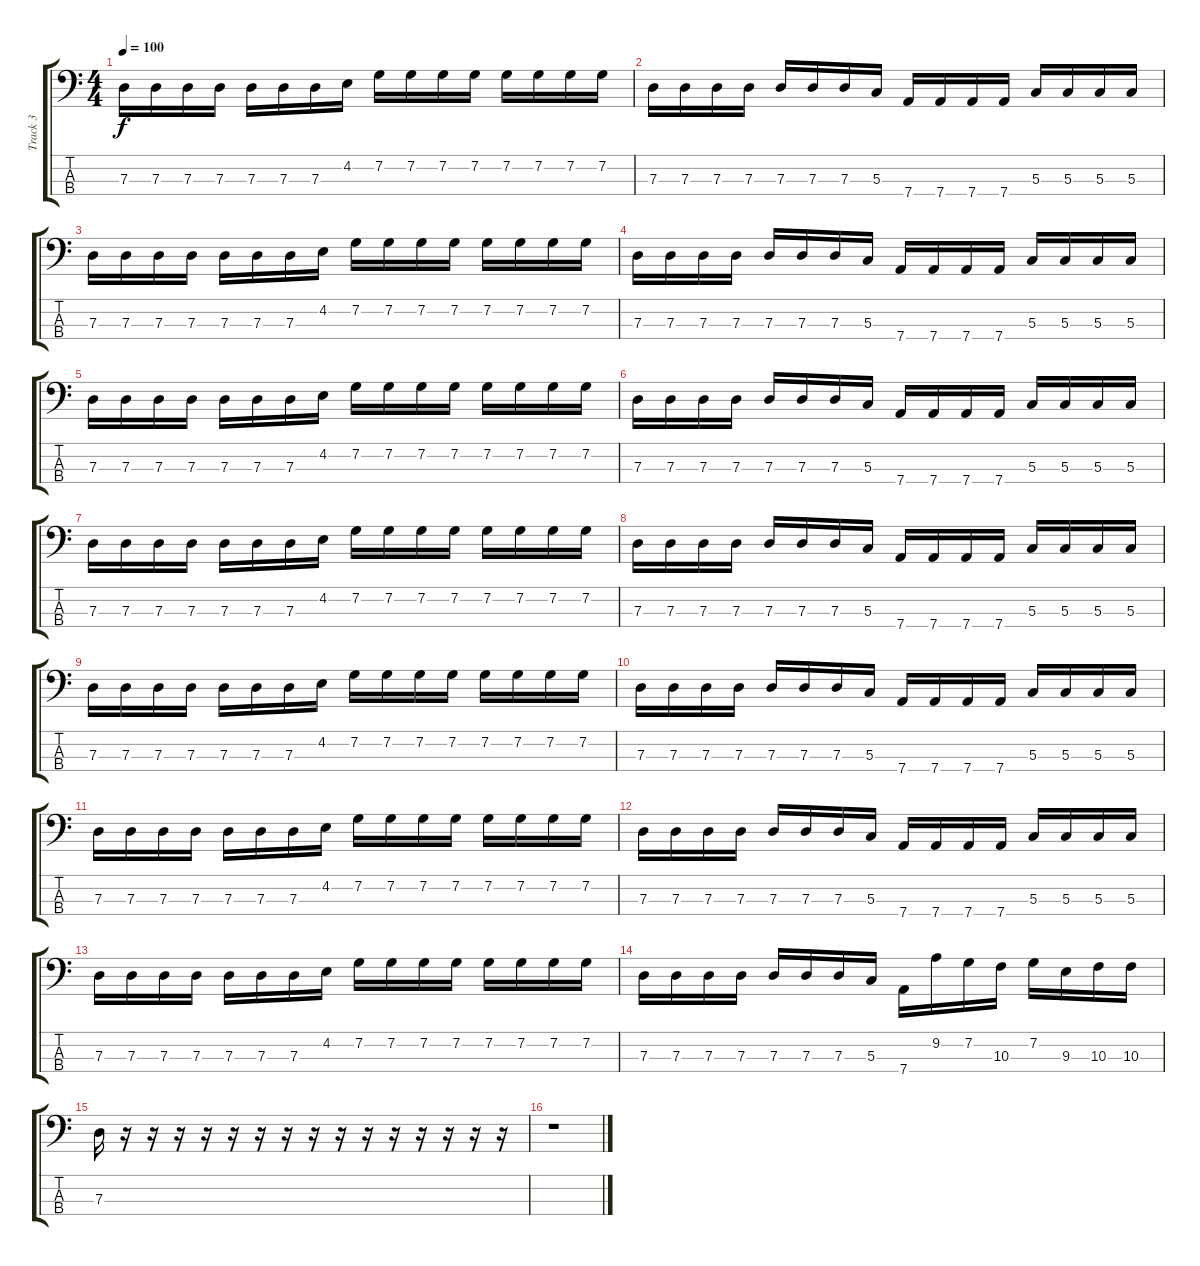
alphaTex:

\track ("Track 3" "Track 3") {instrument electricbassfinger}
\staff {score tabs}
\tuning (F2 C2 G1 D1) {hide}
\ts (4 4)
\tempo 100
\clef f4
\ks c
7.3.16{dy f} 7.3.16 7.3.16 7.3.16 7.3.16 7.3.16 7.3.16 4.2.16 7.2.16 7.2.16 7.2.16 7.2.16 7.2.16 7.2.16 7.2.16 7.2.16 |
7.3.16 7.3.16 7.3.16 7.3.16 7.3.16 7.3.16 7.3.16 5.3.16 7.4.16 7.4.16 7.4.16 7.4.16 5.3.16 5.3.16 5.3.16 5.3.16 |
7.3.16 7.3.16 7.3.16 7.3.16 7.3.16 7.3.16 7.3.16 4.2.16 7.2.16 7.2.16 7.2.16 7.2.16 7.2.16 7.2.16 7.2.16 7.2.16 |
7.3.16 7.3.16 7.3.16 7.3.16 7.3.16 7.3.16 7.3.16 5.3.16 7.4.16 7.4.16 7.4.16 7.4.16 5.3.16 5.3.16 5.3.16 5.3.16 |
7.3.16 7.3.16 7.3.16 7.3.16 7.3.16 7.3.16 7.3.16 4.2.16 7.2.16 7.2.16 7.2.16 7.2.16 7.2.16 7.2.16 7.2.16 7.2.16 |
7.3.16 7.3.16 7.3.16 7.3.16 7.3.16 7.3.16 7.3.16 5.3.16 7.4.16 7.4.16 7.4.16 7.4.16 5.3.16 5.3.16 5.3.16 5.3.16 |
7.3.16 7.3.16 7.3.16 7.3.16 7.3.16 7.3.16 7.3.16 4.2.16 7.2.16 7.2.16 7.2.16 7.2.16 7.2.16 7.2.16 7.2.16 7.2.16 |
7.3.16 7.3.16 7.3.16 7.3.16 7.3.16 7.3.16 7.3.16 5.3.16 7.4.16 7.4.16 7.4.16 7.4.16 5.3.16 5.3.16 5.3.16 5.3.16 |
7.3.16 7.3.16 7.3.16 7.3.16 7.3.16 7.3.16 7.3.16 4.2.16 7.2.16 7.2.16 7.2.16 7.2.16 7.2.16 7.2.16 7.2.16 7.2.16 |
7.3.16 7.3.16 7.3.16 7.3.16 7.3.16 7.3.16 7.3.16 5.3.16 7.4.16 7.4.16 7.4.16 7.4.16 5.3.16 5.3.16 5.3.16 5.3.16 |
7.3.16 7.3.16 7.3.16 7.3.16 7.3.16 7.3.16 7.3.16 4.2.16 7.2.16 7.2.16 7.2.16 7.2.16 7.2.16 7.2.16 7.2.16 7.2.16 |
7.3.16 7.3.16 7.3.16 7.3.16 7.3.16 7.3.16 7.3.16 5.3.16 7.4.16 7.4.16 7.4.16 7.4.16 5.3.16 5.3.16 5.3.16 5.3.16 |
7.3.16 7.3.16 7.3.16 7.3.16 7.3.16 7.3.16 7.3.16 4.2.16 7.2.16 7.2.16 7.2.16 7.2.16 7.2.16 7.2.16 7.2.16 7.2.16 |
7.3.16 7.3.16 7.3.16 7.3.16 7.3.16 7.3.16 7.3.16 5.3.16 7.4.16 9.2.16 7.2.16 10.3.16 7.2.16 9.3.16 10.3.16 10.3.16 |
7.3.16 r.16 r.16 r.16 r.16 r.16 r.16 r.16 r.16 r.16 r.16 r.16 r.16 r.16 r.16 r.16 |
r.1
